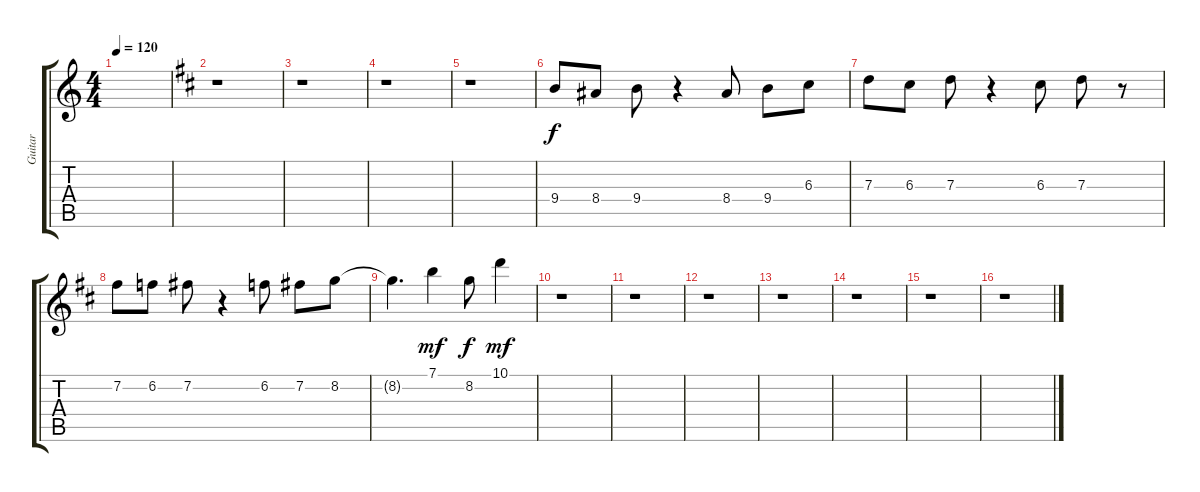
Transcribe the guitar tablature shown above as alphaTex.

\track ("Guitar" "Guitar") {instrument overdrivenguitar}
\staff {score tabs}
\tuning (E4 B3 G3 D3 A2 E2) {hide}
\ts (4 4)
\tempo 120
\clef g2
\ks c
|
\ks bminor
r.1 |
r.1 |
r.1 |
r.1 |
9.4.8 8.4.8 9.4.8 r.4 8.4.8 9.4.8 6.3.8 |
7.3.8 6.3.8 7.3.8 r.4 6.3.8 7.3.8 r.8 |
7.2.8 6.2.8 7.2.8 r.4 6.2.8 7.2.8 8.2.8 |
8.2{t}.4{d} 7.1.4{dy mf} 8.2.8{dy f} 10.1.4{dy mf} |
r.1 |
r.1 |
r.1 |
r.1 |
r.1 |
r.1 |
r.1
